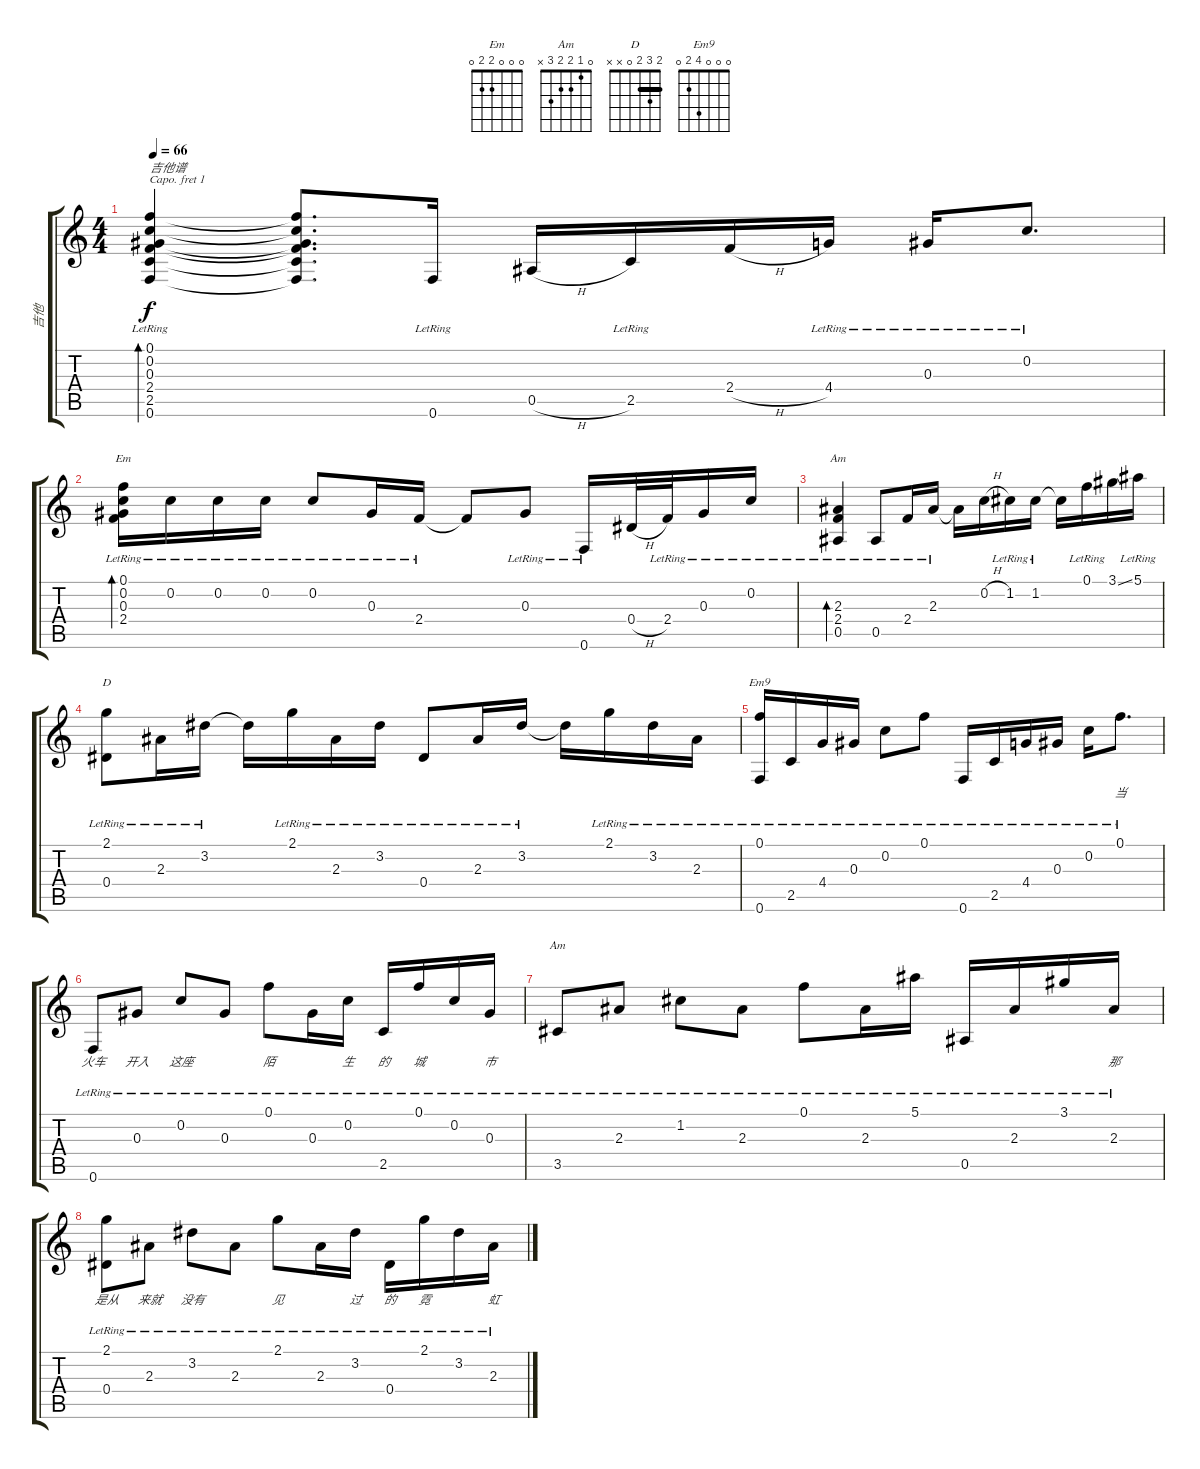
\track ("吉他" "吉他") {instrument acousticguitarsteel}
\staff {score tabs}
\capo 1
\tuning (E4 B3 G3 D3 A2 E2) {hide}
\chord ("Em" 0 0 0 2 2 0)
\chord ("Am" 0 1 2 2 0 x)
\chord ("D" 2 3 2 0 x x) {barre 2}
\chord ("Em9" 0 0 0 4 2 0)
\chord ("Am" 0 1 2 2 3 x)
\ts (4 4)
\tempo 66
\clef g2
\ks c
(0.1{lr} 0.2{lr} 0.3{lr} 2.4{lr} 2.5{lr} 0.6{lr}).4{bd 240 txt "吉他谱" dy f instrument acousticguitarsteel} (0.1{t} 0.2{t} 0.3{t} 2.4{t} 2.5{t} 0.6{t}).8{d} 0.6{lr}.16 0.5{h}.16 2.5{lr}.16 2.4{h}.16 4.4{lr}.16 0.3{lr}.16 0.2{lr}.8{d} |
(0.1{lr} 0.2{lr} 0.3{lr} 2.4{lr}).16{bd 240 ch "Em"} 0.2{lr}.16 0.2{lr}.16 0.2{lr}.16 0.2{lr}.8 0.3{lr}.16 2.4{lr}.16 2.4{t}.8 0.3{lr}.8 0.6{lr}.16 0.4{h}.32 2.4{lr}.32 0.3{lr}.16 0.2{lr}.16 |
(2.3{lr} 2.4{lr} 0.5{lr}).4{bd 240 ch "Am"} 0.5{lr}.8 2.4{lr}.16 2.3{lr}.16 2.3{t}.16 0.2{h}.16 1.2{lr}.16 1.2{lr}.16 1.2{t}.16 0.1{lr}.16 3.1{ss}.16 5.1{lr}.16 |
(2.1{lr} 0.4{lr}).8{ch "D"} 2.3{lr}.16 3.2{lr}.16 3.2{t}.16 2.1{lr}.16 2.3{lr}.16 3.2{lr}.16 0.4{lr}.8 2.3{lr}.16 3.2{lr}.16 3.2{t}.16 2.1{lr}.16 3.2{lr}.16 2.3{lr}.16 |
(0.1{lr} 0.6{lr}).16{ch "Em9" lyrics (0 "") lyrics (1 "") lyrics (2 "") lyrics (3 "") lyrics (4 "")} 2.5{lr}.16{lyrics (0 "") lyrics (1 "") lyrics (2 "") lyrics (3 "") lyrics (4 "")} 4.4{lr}.16{lyrics (0 "") lyrics (1 "") lyrics (2 "") lyrics (3 "") lyrics (4 "")} 0.3{lr}.16{lyrics (0 "") lyrics (1 "") lyrics (2 "") lyrics (3 "") lyrics (4 "")} 0.2{lr}.8{lyrics (0 "") lyrics (1 "") lyrics (2 "") lyrics (3 "") lyrics (4 "")} 0.1{lr}.8{lyrics (0 "") lyrics (1 "") lyrics (2 "") lyrics (3 "") lyrics (4 "")} 0.6{lr}.16{lyrics (0 "") lyrics (1 "") lyrics (2 "") lyrics (3 "") lyrics (4 "")} 2.5{lr}.16{lyrics (0 "") lyrics (1 "") lyrics (2 "") lyrics (3 "") lyrics (4 "")} 4.4{lr}.16{lyrics (0 "") lyrics (1 "") lyrics (2 "") lyrics (3 "") lyrics (4 "")} 0.3{lr}.16{lyrics (0 "") lyrics (1 "") lyrics (2 "") lyrics (3 "") lyrics (4 "")} 0.2{lr}.16{lyrics (0 "") lyrics (1 "") lyrics (2 "") lyrics (3 "") lyrics (4 "")} 0.1{lr}.8{d lyrics (0 "当") lyrics (1 "") lyrics (2 "") lyrics (3 "") lyrics (4 "")} |
0.6{lr}.8{lyrics (0 "火车") lyrics (1 "") lyrics (2 "") lyrics (3 "") lyrics (4 "")} 0.3{lr}.8{lyrics (0 "开入") lyrics (1 "") lyrics (2 "") lyrics (3 "") lyrics (4 "")} 0.2{lr}.8{lyrics (0 "这座") lyrics (1 "") lyrics (2 "") lyrics (3 "") lyrics (4 "")} 0.3{lr}.8{lyrics (0 "") lyrics (1 "") lyrics (2 "") lyrics (3 "") lyrics (4 "")} 0.1{lr}.8{lyrics (0 "陌") lyrics (1 "") lyrics (2 "") lyrics (3 "") lyrics (4 "")} 0.3{lr}.16{lyrics (0 "") lyrics (1 "") lyrics (2 "") lyrics (3 "") lyrics (4 "")} 0.2{lr}.16{lyrics (0 "生") lyrics (1 "") lyrics (2 "") lyrics (3 "") lyrics (4 "")} 2.5{lr}.16{lyrics (0 "的") lyrics (1 "") lyrics (2 "") lyrics (3 "") lyrics (4 "")} 0.1{lr}.16{lyrics (0 "城") lyrics (1 "") lyrics (2 "") lyrics (3 "") lyrics (4 "")} 0.2{lr}.16{lyrics (0 "") lyrics (1 "") lyrics (2 "") lyrics (3 "") lyrics (4 "")} 0.3{lr}.16{lyrics (0 "市") lyrics (1 "") lyrics (2 "") lyrics (3 "") lyrics (4 "")} |
3.5{lr}.8{ch "Am" lyrics (0 "") lyrics (1 "") lyrics (2 "") lyrics (3 "") lyrics (4 "")} 2.3{lr}.8{lyrics (0 "") lyrics (1 "") lyrics (2 "") lyrics (3 "") lyrics (4 "")} 1.2{lr}.8{lyrics (0 "") lyrics (1 "") lyrics (2 "") lyrics (3 "") lyrics (4 "")} 2.3{lr}.8{lyrics (0 "") lyrics (1 "") lyrics (2 "") lyrics (3 "") lyrics (4 "")} 0.1{lr}.8{lyrics (0 "") lyrics (1 "") lyrics (2 "") lyrics (3 "") lyrics (4 "")} 2.3{lr}.16{lyrics (0 "") lyrics (1 "") lyrics (2 "") lyrics (3 "") lyrics (4 "")} 5.1{lr}.16{lyrics (0 "") lyrics (1 "") lyrics (2 "") lyrics (3 "") lyrics (4 "")} 0.5{lr}.16{lyrics (0 "") lyrics (1 "") lyrics (2 "") lyrics (3 "") lyrics (4 "")} 2.3{lr}.16{lyrics (0 "") lyrics (1 "") lyrics (2 "") lyrics (3 "") lyrics (4 "")} 3.1{lr}.16{lyrics (0 "") lyrics (1 "") lyrics (2 "") lyrics (3 "") lyrics (4 "")} 2.3{lr}.16{lyrics (0 "那") lyrics (1 "") lyrics (2 "") lyrics (3 "") lyrics (4 "")} |
(2.1{lr} 0.4{lr}).8{lyrics (0 "是从") lyrics (1 "") lyrics (2 "") lyrics (3 "") lyrics (4 "")} 2.3{lr}.8{lyrics (0 "来就") lyrics (1 "") lyrics (2 "") lyrics (3 "") lyrics (4 "")} 3.2{lr}.8{lyrics (0 "没有") lyrics (1 "") lyrics (2 "") lyrics (3 "") lyrics (4 "")} 2.3{lr}.8{lyrics (0 "") lyrics (1 "") lyrics (2 "") lyrics (3 "") lyrics (4 "")} 2.1{lr}.8{lyrics (0 "见") lyrics (1 "") lyrics (2 "") lyrics (3 "") lyrics (4 "")} 2.3{lr}.16{lyrics (0 "") lyrics (1 "") lyrics (2 "") lyrics (3 "") lyrics (4 "")} 3.2{lr}.16{lyrics (0 "过") lyrics (1 "") lyrics (2 "") lyrics (3 "") lyrics (4 "")} 0.4{lr}.16{lyrics (0 "的") lyrics (1 "") lyrics (2 "") lyrics (3 "") lyrics (4 "")} 2.1{lr}.16{lyrics (0 "霓") lyrics (1 "") lyrics (2 "") lyrics (3 "") lyrics (4 "")} 3.2{lr}.16{lyrics (0 "") lyrics (1 "") lyrics (2 "") lyrics (3 "") lyrics (4 "")} 2.3{lr}.16{lyrics (0 "虹") lyrics (1 "") lyrics (2 "") lyrics (3 "") lyrics (4 "")}
